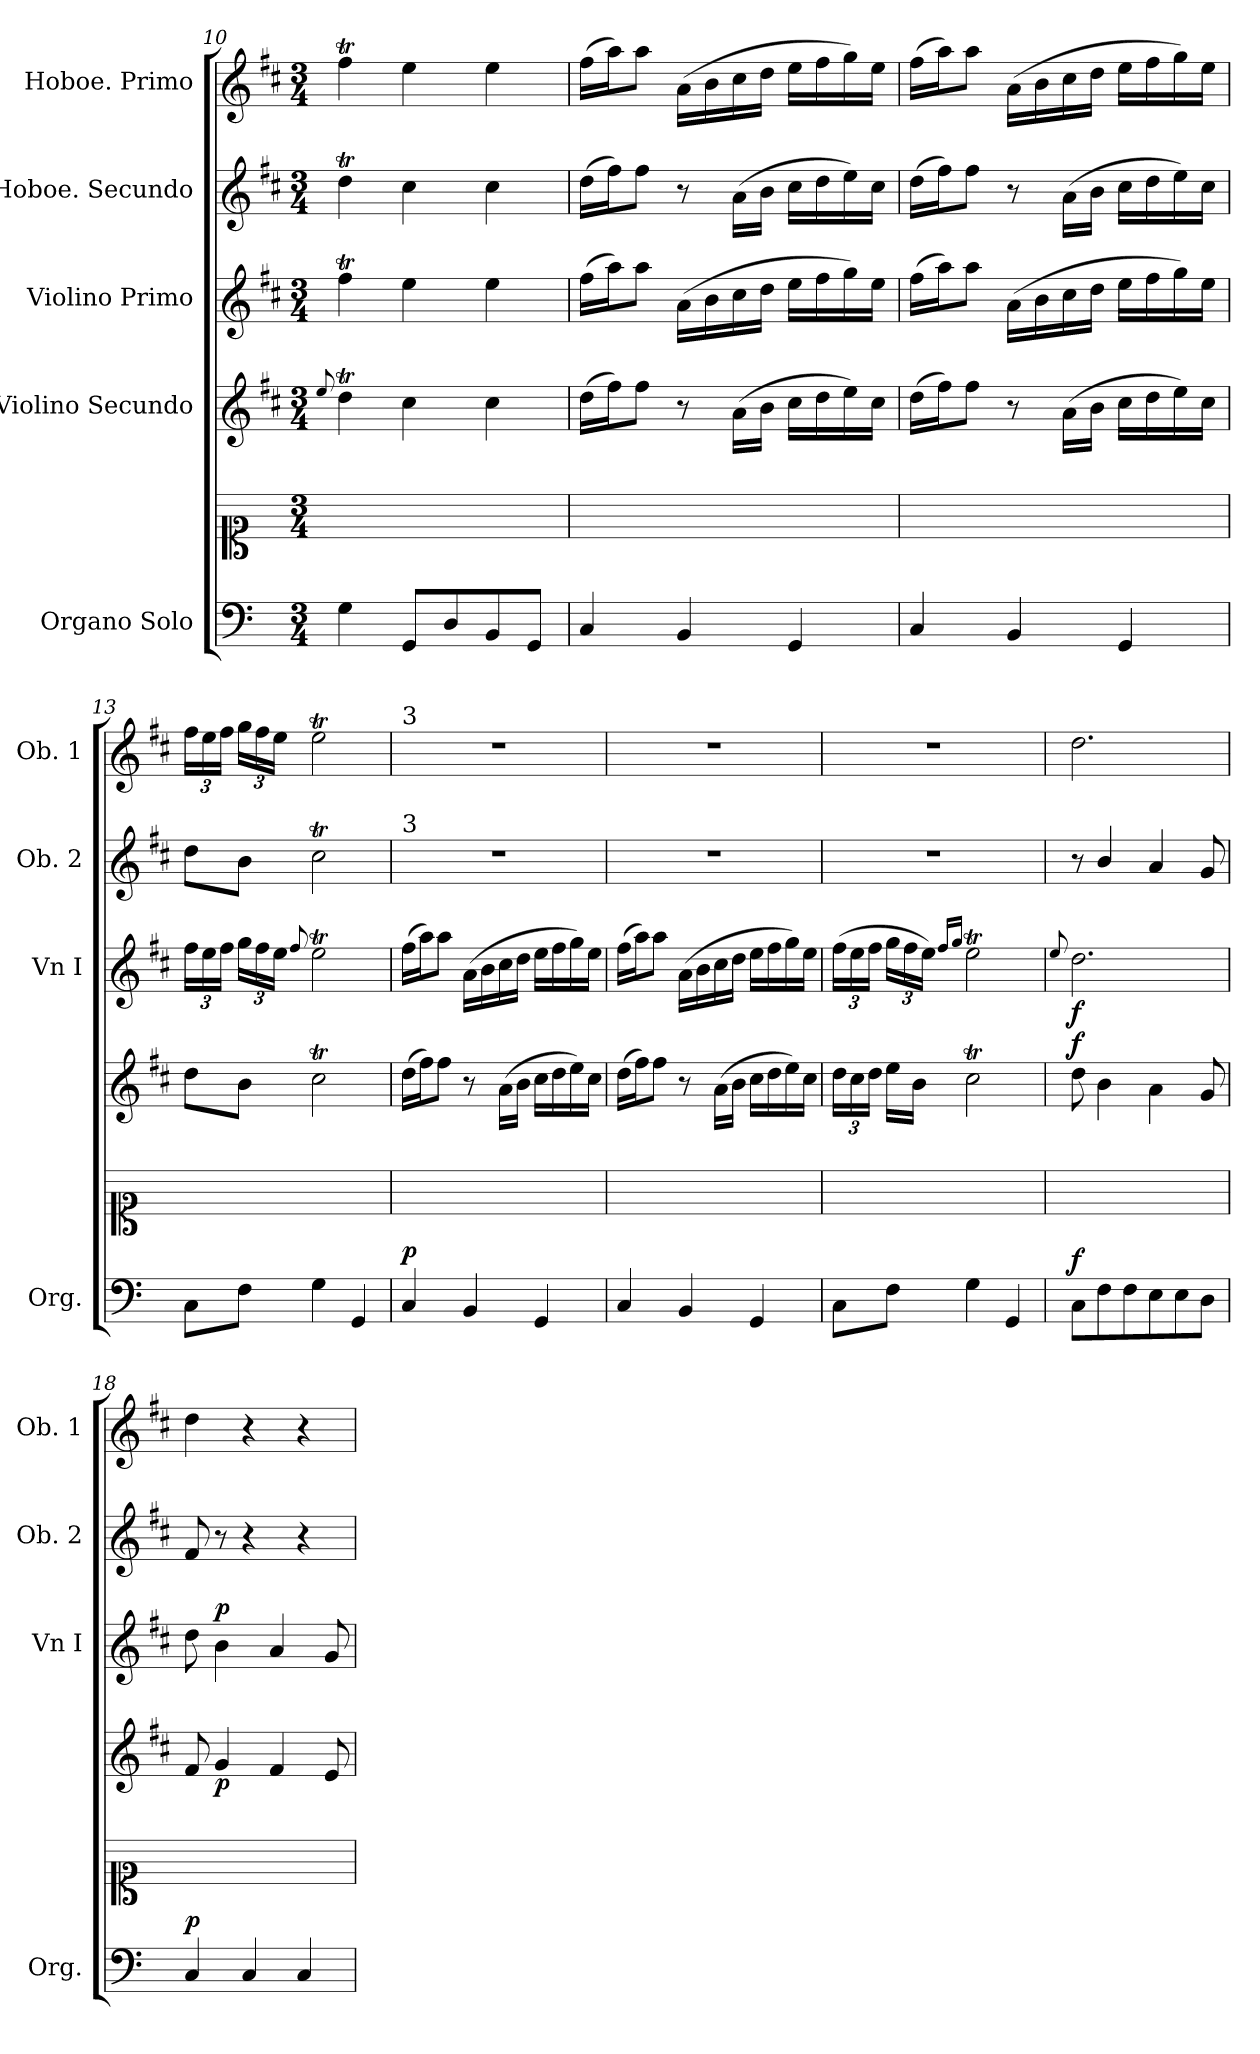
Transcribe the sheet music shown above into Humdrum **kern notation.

**kern	**kern	**dynam	**kern	**dynam	**kern	**dynam	**kern	**kern
*part5	*part5	*part5	*part4	*part4	*part3	*part3	*part2	*part1
*staff6	*staff5	*staff5/6	*staff4	*staff4	*staff3	*staff3	*staff2	*staff1
*I"Organo Solo	*	*	*I"Violino Secundo	*	*I"Violino Primo	*	*I"Hoboe. Secundo	*I"Hoboe. Primo
*I'Org.	*	*	*	*	*I'Vn I	*	*I'Ob. 2	*I'Ob. 1
*clefF4	*clefC1	*	*clefG2	*	*clefG2	*	*clefG2	*clefG2
*ITrd-1c-2	*ITrd-1c-2	*	*	*	*	*	*	*
*k[f#c#]	*k[f#c#]	*	*k[f#c#]	*	*k[f#c#]	*	*k[f#c#]	*k[f#c#]
*	*	*	*D:	*	*D:	*	*D:	*D:
*M3/4	*M3/4	*	*M3/4	*	*M3/4	*	*M3/4	*M3/4
=10	=10	=10	=10	=10	=10	=10	=10	=10
.	.	.	8qqee/	.	.	.	.	.
4A\	2.ryy	.	4ddT\	.	4ff#t\	.	4ddT\	4ff#t\
8AA/L	.	.	4cc#\	.	4ee\	.	4cc#\	4ee\
8E/	.	.	.	.	.	.	.	.
8C#/	.	.	4cc#\	.	4ee\	.	4cc#\	4ee\
8AA/J	.	.	.	.	.	.	.	.
=11	=11	=11	=11	=11	=11	=11	=11	=11
4D/	2.ryy	.	(16dd\LL	.	(16ff#\LL	.	(16dd\LL	(16ff#\LL
.	.	.	16ff#\J)	.	16aa\J)	.	16ff#\J)	16aa\J)
.	.	.	8ff#\J	.	8aa\J	.	8ff#\J	8aa\J
4C#/	.	.	8r	.	(16a\LL	.	8r	(16a\LL
.	.	.	.	.	16b\	.	.	16b\
.	.	.	(16a\LL	.	16cc#\	.	(16a\LL	16cc#\
.	.	.	16b\JJ	.	16dd\JJ	.	16b\JJ	16dd\JJ
4AA/	.	.	16cc#\LL	.	16ee\LL	.	16cc#\LL	16ee\LL
.	.	.	16dd\	.	16ff#\	.	16dd\	16ff#\
.	.	.	16ee\)	.	16gg\)	.	16ee\)	16gg\)
.	.	.	16cc#\JJ	.	16ee\JJ	.	16cc#\JJ	16ee\JJ
=12	=12	=12	=12	=12	=12	=12	=12	=12
4D/	2.ryy	.	(16dd\LL	.	(16ff#\LL	.	(16dd\LL	(16ff#\LL
.	.	.	16ff#\J)	.	16aa\J)	.	16ff#\J)	16aa\J)
.	.	.	8ff#\J	.	8aa\J	.	8ff#\J	8aa\J
4C#/	.	.	8r	.	(16a\LL	.	8r	(16a\LL
.	.	.	.	.	16b\	.	.	16b\
.	.	.	(16a\LL	.	16cc#\	.	(16a\LL	16cc#\
.	.	.	16b\JJ	.	16dd\JJ	.	16b\JJ	16dd\JJ
4AA/	.	.	16cc#\LL	.	16ee\LL	.	16cc#\LL	16ee\LL
.	.	.	16dd\	.	16ff#\	.	16dd\	16ff#\
.	.	.	16ee\)	.	16gg\)	.	16ee\)	16gg\)
.	.	.	16cc#\JJ	.	16ee\JJ	.	16cc#\JJ	16ee\JJ
=13	=13	=13	=13	=13	=13	=13	=13	=13
8D\L	2.ryy	.	8dd\L	.	24ff#\LL	.	8dd\L	24ff#\LL
.	.	.	.	.	24ee\	.	.	24ee\
.	.	.	.	.	24ff#\JJ	.	.	24ff#\JJ
8G\J	.	.	8b\J	.	24gg\LL	.	8b\J	24gg\LL
.	.	.	.	.	24ff#\	.	.	24ff#\
.	.	.	.	.	24ee\JJ	.	.	24ee\JJ
.	.	.	.	.	8qqff#/	.	.	.
4A\	.	.	2cc#t\	.	2eeT\	.	2cc#t\	2eeT\
4AA/	.	.	.	.	.	.	.	.
=14	=14	=14	=14	=14	=14	=14	=14	=14
!	!	!	!	!	!	!	!	!LO:TX:a:t=3
!	!	!	!	!	!	!	!LO:TX:a:t=3	!
!	!	!LO:DY:a=2	!	!	!	!	!	!
4D/	2.ryy	p	(16dd\LL	.	(16ff#\LL	.	2.r	2.r
.	.	.	16ff#\J)	.	16aa\J)	.	.	.
.	.	.	8ff#\J	.	8aa\J	.	.	.
4C#/	.	.	8r	.	(16a\LL	.	.	.
.	.	.	.	.	16b\	.	.	.
.	.	.	(16a\LL	.	16cc#\	.	.	.
.	.	.	16b\JJ	.	16dd\JJ	.	.	.
4AA/	.	.	16cc#\LL	.	16ee\LL	.	.	.
.	.	.	16dd\	.	16ff#\	.	.	.
.	.	.	16ee\)	.	16gg\)	.	.	.
.	.	.	16cc#\JJ	.	16ee\JJ	.	.	.
=15	=15	=15	=15	=15	=15	=15	=15	=15
4D/	2.ryy	.	(16dd\LL	.	(16ff#\LL	.	2.r	2.r
.	.	.	16ff#\J)	.	16aa\J)	.	.	.
.	.	.	8ff#\J	.	8aa\J	.	.	.
4C#/	.	.	8r	.	(16a\LL	.	.	.
.	.	.	.	.	16b\	.	.	.
.	.	.	(16a\LL	.	16cc#\	.	.	.
.	.	.	16b\JJ	.	16dd\JJ	.	.	.
4AA/	.	.	16cc#\LL	.	16ee\LL	.	.	.
.	.	.	16dd\	.	16ff#\	.	.	.
.	.	.	16ee\)	.	16gg\)	.	.	.
.	.	.	16cc#\JJ	.	16ee\JJ	.	.	.
=16	=16	=16	=16	=16	=16	=16	=16	=16
8D\L	2.ryy	.	24dd\LL	.	(24ff#\LL	.	2.r	2.r
.	.	.	24cc#\	.	24ee\	.	.	.
.	.	.	24dd\JJ	.	24ff#\JJ	.	.	.
8G\J	.	.	16ee\LL	.	24gg\LL	.	.	.
.	.	.	.	.	24ff#\	.	.	.
.	.	.	16b\JJ	.	.	.	.	.
.	.	.	.	.	24ee\JJ)	.	.	.
.	.	.	.	.	16qqff#/LL	.	.	.
.	.	.	.	.	16qqgg/JJ	.	.	.
4A\	.	.	2cc#t\	.	2eeT\	.	.	.
4AA/	.	.	.	.	.	.	.	.
=17	=17	=17	=17	=17	=17	=17	=17	=17
.	.	.	.	.	8qqee/	.	.	.
!	!	!LO:DY:a=2	!	!LO:DY:a	!	!	!	!
8D\L	2.ryy	f	8dd\	f	2.dd\	f	8r	2.dd\
8G\	.	.	4b\	.	.	.	4b/	.
8G\	.	.	.	.	.	.	.	.
8F#\	.	.	4a\	.	.	.	4a/	.
8F#\	.	.	.	.	.	.	.	.
8E\J	.	.	8g/	.	.	.	8g/	.
=18	=18	=18	=18	=18	=18	=18	=18	=18
!	!	!LO:DY:a=2	!	!	!	!	!	!
4D/	2.ryy	p	8f#/	.	8dd\	.	8f#/	4dd\
!	!	!	!	!	!	!LO:DY:a	!	!
.	.	.	4g/	p	4b\	p	8r	.
4D/	.	.	.	.	.	.	4r	4r
.	.	.	4f#/	.	4a/	.	.	.
4D/	.	.	.	.	.	.	4r	4r
.	.	.	8e/	.	8g/	.	.	.
=	=	=	=	=	=	=	=	=
*-	*-	*-	*-	*-	*-	*-	*-	*-
